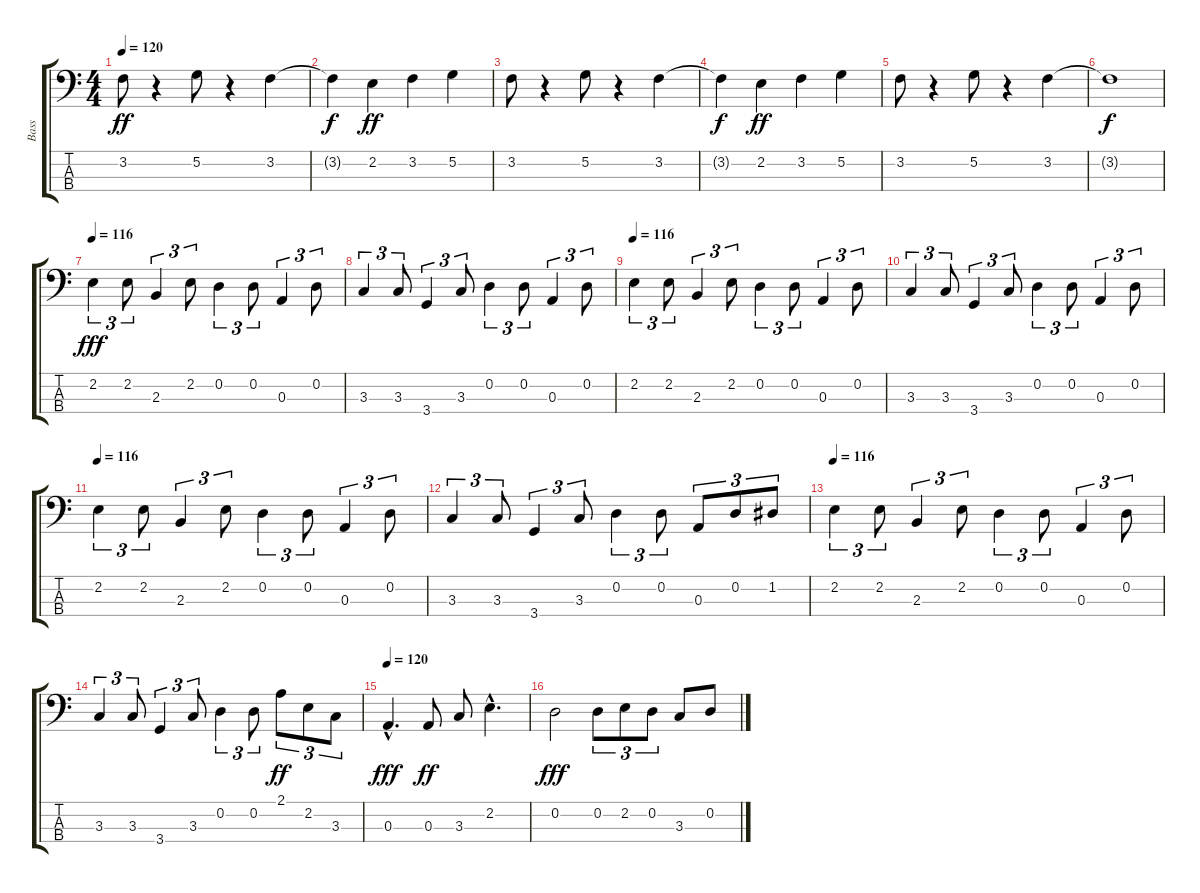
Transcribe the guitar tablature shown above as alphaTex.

\track ("Bass" "Bass") {instrument electricbasspick}
\staff {score tabs}
\tuning (G2 D2 A1 E1) {hide}
\ts (4 4)
\tempo 120
\clef f4
\ks c
3.2.8{dy ff instrument electricbasspick} r.4 5.2.8 r.4 3.2.4 |
3.2{t}.4{dy f} 2.2.4{dy ff} 3.2.4 5.2.4 |
3.2.8 r.4 5.2.8 r.4 3.2.4 |
3.2{t}.4{dy f} 2.2.4{dy ff} 3.2.4 5.2.4 |
3.2.8 r.4 5.2.8 r.4 3.2.4 |
3.2{t}.1{dy f} |
\tempo 116
2.2.4{tu (3 2) dy fff} 2.2.8{tu (3 2)} 2.3.4{tu (3 2)} 2.2.8{tu (3 2)} 0.2.4{tu (3 2)} 0.2.8{tu (3 2)} 0.3.4{tu (3 2)} 0.2.8{tu (3 2)} |
3.3.4{tu (3 2)} 3.3.8{tu (3 2)} 3.4.4{tu (3 2)} 3.3.8{tu (3 2)} 0.2.4{tu (3 2)} 0.2.8{tu (3 2)} 0.3.4{tu (3 2)} 0.2.8{tu (3 2)} |
\tempo 116
2.2.4{tu (3 2)} 2.2.8{tu (3 2)} 2.3.4{tu (3 2)} 2.2.8{tu (3 2)} 0.2.4{tu (3 2)} 0.2.8{tu (3 2)} 0.3.4{tu (3 2)} 0.2.8{tu (3 2)} |
3.3.4{tu (3 2)} 3.3.8{tu (3 2)} 3.4.4{tu (3 2)} 3.3.8{tu (3 2)} 0.2.4{tu (3 2)} 0.2.8{tu (3 2)} 0.3.4{tu (3 2)} 0.2.8{tu (3 2)} |
\tempo 116
2.2.4{tu (3 2)} 2.2.8{tu (3 2)} 2.3.4{tu (3 2)} 2.2.8{tu (3 2)} 0.2.4{tu (3 2)} 0.2.8{tu (3 2)} 0.3.4{tu (3 2)} 0.2.8{tu (3 2)} |
3.3.4{tu (3 2)} 3.3.8{tu (3 2)} 3.4.4{tu (3 2)} 3.3.8{tu (3 2)} 0.2.4{tu (3 2)} 0.2.8{tu (3 2)} 0.3.8{tu (3 2)} 0.2.8{tu (3 2)} 1.2.8{tu (3 2)} |
\tempo 116
2.2.4{tu (3 2)} 2.2.8{tu (3 2)} 2.3.4{tu (3 2)} 2.2.8{tu (3 2)} 0.2.4{tu (3 2)} 0.2.8{tu (3 2)} 0.3.4{tu (3 2)} 0.2.8{tu (3 2)} |
3.3.4{tu (3 2)} 3.3.8{tu (3 2)} 3.4.4{tu (3 2)} 3.3.8{tu (3 2)} 0.2.4{tu (3 2)} 0.2.8{tu (3 2)} 2.1.8{tu (3 2) dy ff} 2.2.8{tu (3 2)} 3.3.8{tu (3 2)} |
\tempo 120
0.3{hac}.4{d dy fff} 0.3.8{dy ff} 3.3.8 2.2{hac}.4{d} |
0.2.2{dy fff} 0.2.8{tu (3 2)} 2.2.8{tu (3 2)} 0.2.8{tu (3 2)} 3.3.8 0.2.8
